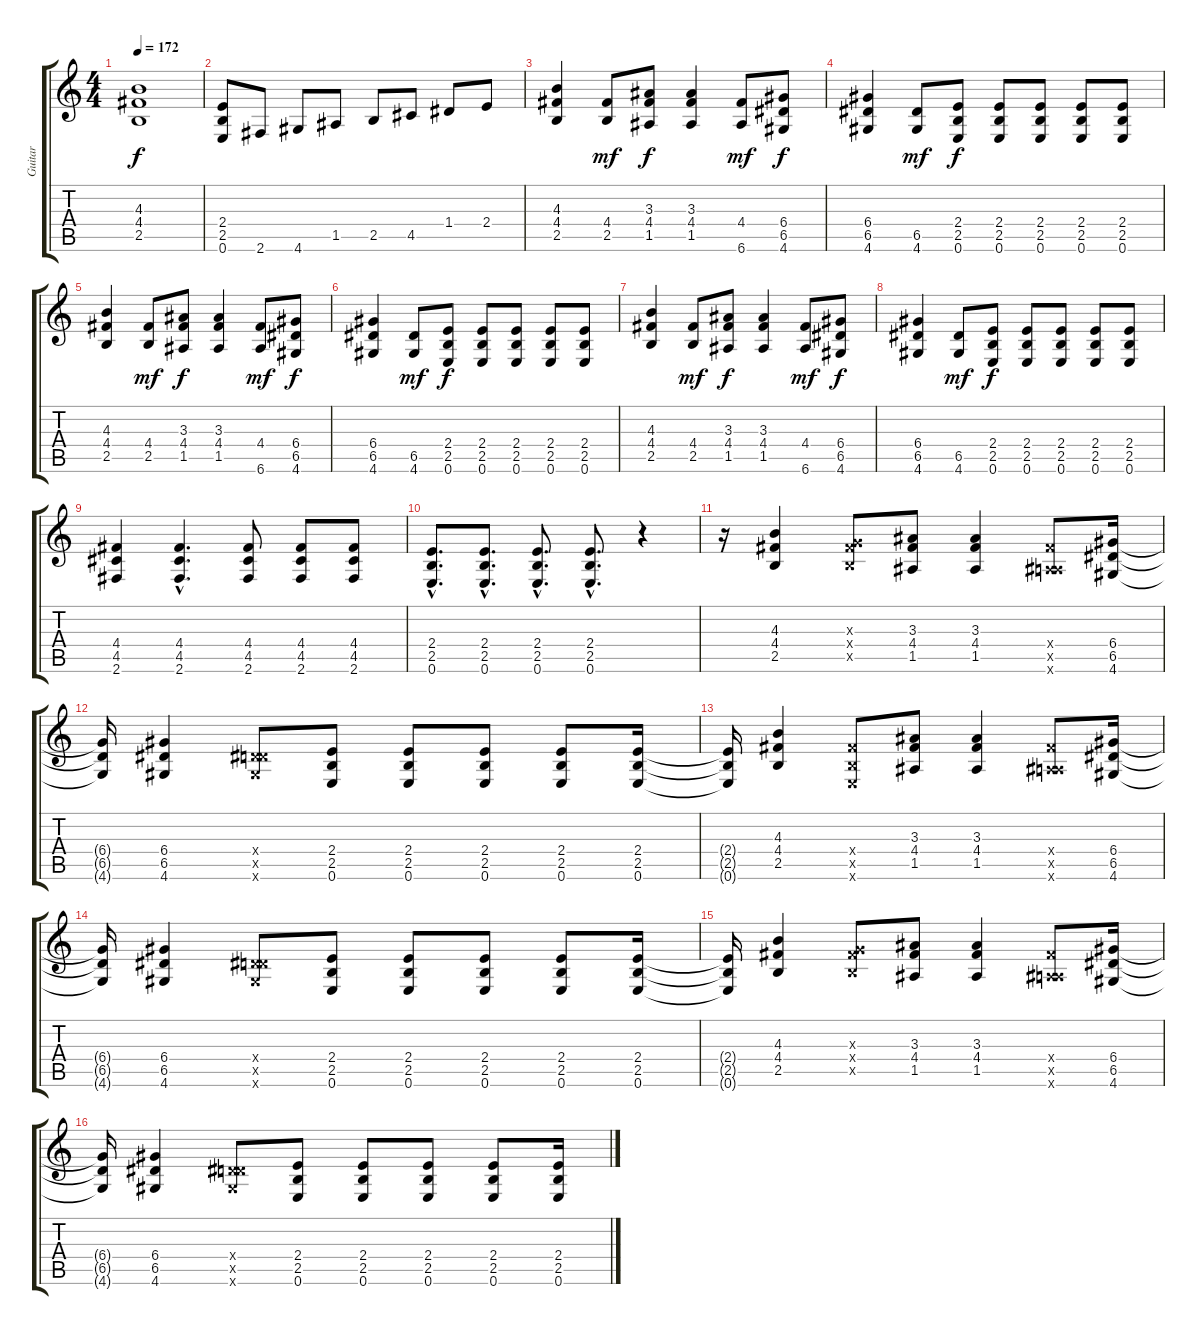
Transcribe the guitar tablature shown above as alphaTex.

\track ("Guitar" "Guitar") {instrument overdrivenguitar}
\staff {score tabs}
\tuning (E4 B3 G3 D3 A2 E2) {hide}
\ts (4 4)
\tempo 172
\clef g2
\ks c
(4.3{t} 4.4{t} 2.5{t}).1{dy f} |
(2.4 2.5 0.6).8 2.6.8 4.6.8 1.5.8 2.5.8 4.5.8 1.4.8 2.4.8 |
(4.3 4.4 2.5).4 (4.4 2.5).8{dy mf} (3.3 4.4 1.5).8{dy f} (3.3 4.4 1.5).4 (4.4 6.6).8{dy mf} (6.4 6.5 4.6).8{dy f} |
(6.4 6.5 4.6).4 (6.5 4.6).8{dy mf} (2.4 2.5 0.6).8{dy f} (2.4 2.5 0.6).8 (2.4 2.5 0.6).8 (2.4 2.5 0.6).8 (2.4 2.5 0.6).8 |
(4.3 4.4 2.5).4 (4.4 2.5).8{dy mf} (3.3 4.4 1.5).8{dy f} (3.3 4.4 1.5).4 (4.4 6.6).8{dy mf} (6.4 6.5 4.6).8{dy f} |
(6.4 6.5 4.6).4 (6.5 4.6).8{dy mf} (2.4 2.5 0.6).8{dy f} (2.4 2.5 0.6).8 (2.4 2.5 0.6).8 (2.4 2.5 0.6).8 (2.4 2.5 0.6).8 |
(4.3 4.4 2.5).4 (4.4 2.5).8{dy mf} (3.3 4.4 1.5).8{dy f} (3.3 4.4 1.5).4 (4.4 6.6).8{dy mf} (6.4 6.5 4.6).8{dy f} |
(6.4 6.5 4.6).4 (6.5 4.6).8{dy mf} (2.4 2.5 0.6).8{dy f} (2.4 2.5 0.6).8 (2.4 2.5 0.6).8 (2.4 2.5 0.6).8 (2.4 2.5 0.6).8 |
(4.4 4.5 2.6).4 (4.4{hac} 4.5{hac} 2.6{hac}).4{d} (4.4 4.5 2.6).8 (4.4 4.5 2.6).8 (4.4 4.5 2.6).8 |
(2.4{hac} 2.5{hac} 0.6{hac}).8{d} (2.4{hac} 2.5{hac} 0.6{hac}).8{d} (2.4{hac} 2.5{hac} 0.6{hac}).8{d} (2.4{hac} 2.5{hac} 0.6{hac}).8{d} r.4 |
r.16 (4.3 4.4 2.5).4 (0.3{x} 4.4{x} 2.5{x}).8 (3.3 4.4 1.5).8 (3.3 4.4 1.5).4 (4.4{x} 0.5{x} 6.6{x}).8 (6.4 6.5 4.6).16 |
(6.4{t} 6.5{t} 4.6{t}).16 (6.4 6.5 4.6).4 (0.4{x} 6.5{x} 4.6{x}).8 (2.4 2.5 0.6).8 (2.4 2.5 0.6).8 (2.4 2.5 0.6).8 (2.4 2.5 0.6).8 (2.4 2.5 0.6).16 |
(2.4{t} 2.5{t} 0.6{t}).16 (4.3 4.4 2.5).4 (4.4{x} 2.5{x} 0.6{x}).8 (3.3 4.4 1.5).8 (3.3 4.4 1.5).4 (4.4{x} 0.5{x} 6.6{x}).8 (6.4 6.5 4.6).16 |
(6.4{t} 6.5{t} 4.6{t}).16 (6.4 6.5 4.6).4 (0.4{x} 6.5{x} 4.6{x}).8 (2.4 2.5 0.6).8 (2.4 2.5 0.6).8 (2.4 2.5 0.6).8 (2.4 2.5 0.6).8 (2.4 2.5 0.6).16 |
(2.4{t} 2.5{t} 0.6{t}).16 (4.3 4.4 2.5).4 (0.3{x} 4.4{x} 2.5{x}).8 (3.3 4.4 1.5).8 (3.3 4.4 1.5).4 (4.4{x} 0.5{x} 6.6{x}).8 (6.4 6.5 4.6).16 |
(6.4{t} 6.5{t} 4.6{t}).16 (6.4 6.5 4.6).4 (0.4{x} 6.5{x} 4.6{x}).8 (2.4 2.5 0.6).8 (2.4 2.5 0.6).8 (2.4 2.5 0.6).8 (2.4 2.5 0.6).8 (2.4 2.5 0.6).16
